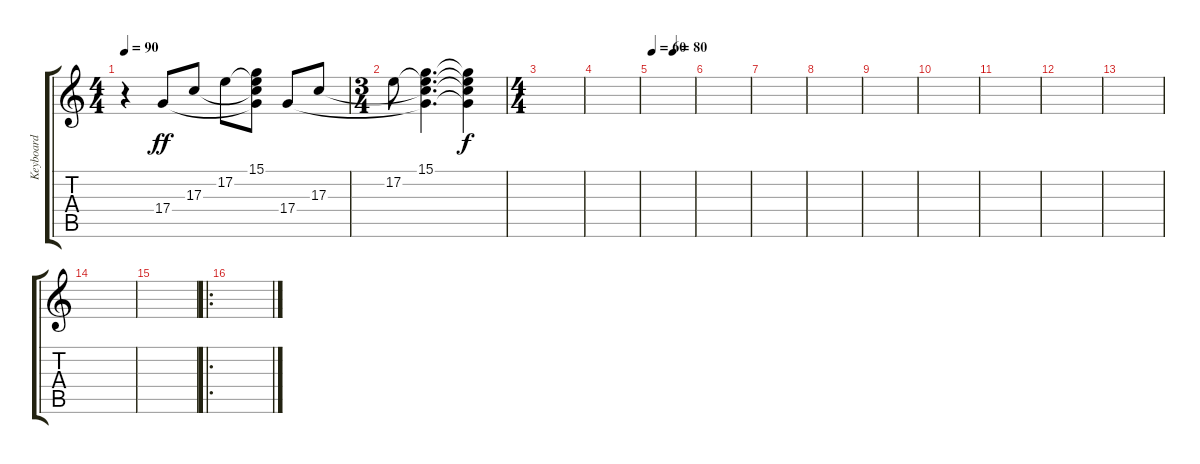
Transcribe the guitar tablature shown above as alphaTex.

\track ("Keyboard" "Keyboard") {instrument stringensemble1}
\staff {score tabs}
\tuning (E4 B3 G3 D3 A2 E2) {hide}
\ts (4 4)
\tempo 90
\clef g2
\ks c
r.4{dy ff instrument brightacousticpiano} 17.4.8 17.3.8 17.2.8 (15.1 17.2{t} 17.3{t} 17.4{t}).8 17.4.8 17.3.8 |
\ts (3 4)
17.2.8 (15.1 17.2{t} 17.3{t} 17.4{t}).4{d} (15.1{t} 17.2{t} 17.3{t} 17.4{t}).4{dy f} |
\ts (4 4)
|
|
\tempo 60
\tempo (80 0.5)
|
|
|
|
|
|
|
|
|
|
|
\ro
